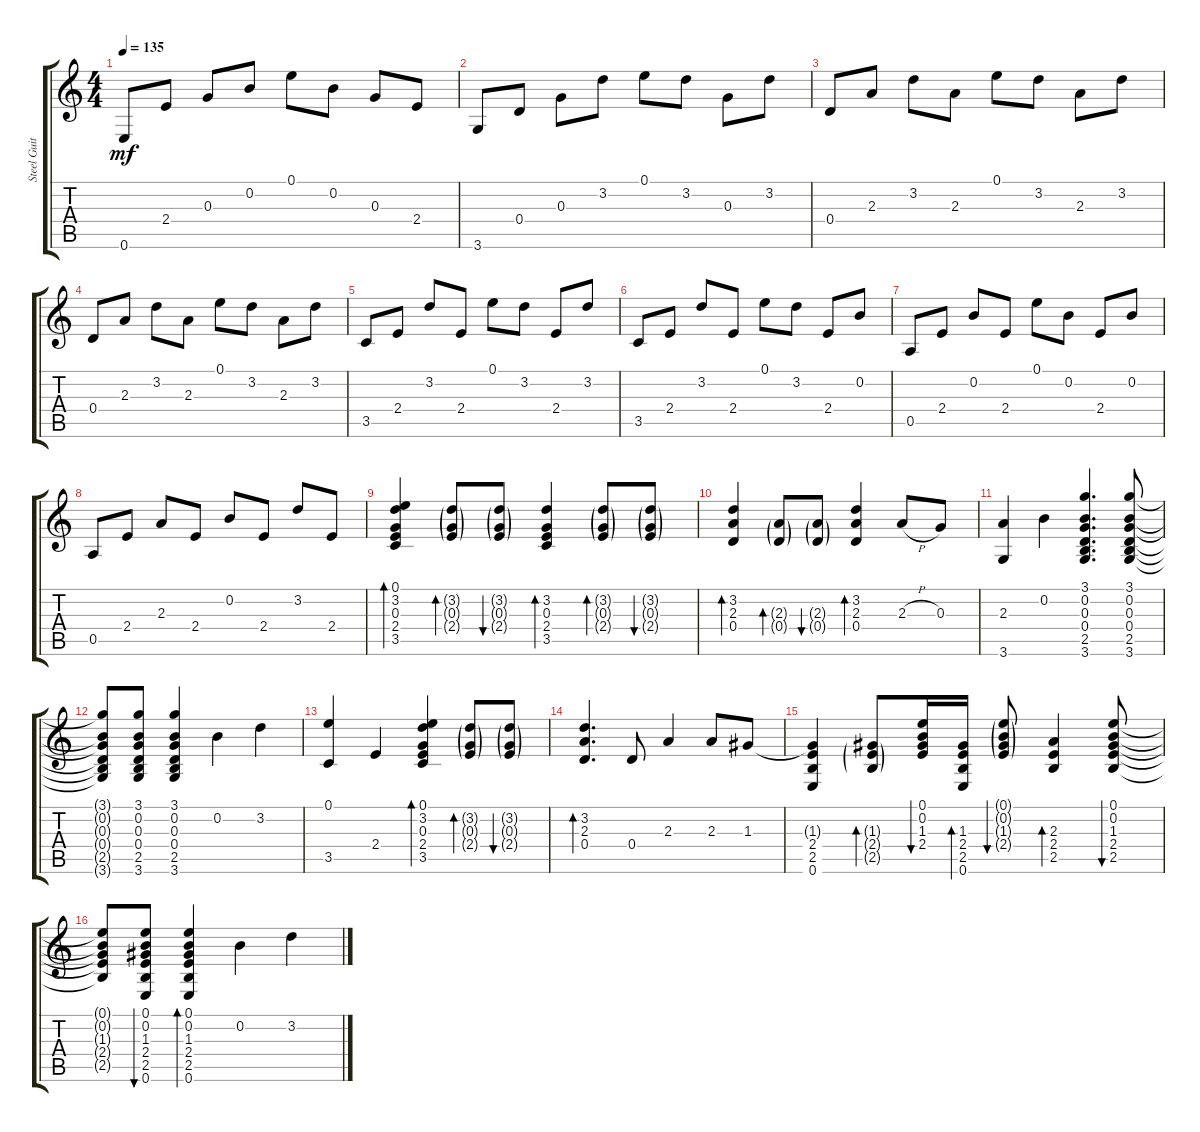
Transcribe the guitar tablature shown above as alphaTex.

\track ("Steel Guitar" "Steel Guit") {instrument acousticguitarsteel}
\staff {score tabs}
\tuning (E4 B3 G3 D3 A2 E2) {hide}
\ts (4 4)
\tempo 135
\clef g2
\ks c
0.6.8{dy mf instrument acousticguitarsteel} 2.4.8 0.3.8 0.2.8 0.1.8 0.2.8 0.3.8 2.4.8 |
3.6.8 0.4.8 0.3.8 3.2.8 0.1.8 3.2.8 0.3.8 3.2.8 |
0.4.8 2.3.8 3.2.8 2.3.8 0.1.8 3.2.8 2.3.8 3.2.8 |
0.4.8 2.3.8 3.2.8 2.3.8 0.1.8 3.2.8 2.3.8 3.2.8 |
3.5.8 2.4.8 3.2.8 2.4.8 0.1.8 3.2.8 2.4.8 3.2.8 |
3.5.8 2.4.8 3.2.8 2.4.8 0.1.8 3.2.8 2.4.8 0.2.8 |
0.5.8 2.4.8 0.2.8 2.4.8 0.1.8 0.2.8 2.4.8 0.2.8 |
0.5.8 2.4.8 2.3.8 2.4.8 0.2.8 2.4.8 3.2.8 2.4.8 |
(0.1 3.2 0.3 2.4 3.5).4{bd 60} (3.2{g} 0.3{g} 2.4{g}).8{bd 60} (3.2{g} 0.3{g} 2.4{g}).8{bu 60} (3.2 0.3 2.4 3.5).4{bd 30} (3.2{g} 0.3{g} 2.4{g}).8{bd 60} (3.2{g} 0.3{g} 2.4{g}).8{bu 60} |
(3.2 2.3 0.4).4{bd 30} (2.3{g} 0.4{g}).8{bd 30} (2.3{g} 0.4{g}).8{bu 30} (3.2 2.3 0.4).4{bd 30} 2.3{h}.8 0.3.8 |
(2.3 3.6).4 0.2.4 (3.1 0.2 0.3 0.4 2.5 3.6).4{d} (3.1 0.2 0.3 0.4 2.5 3.6).8 |
(3.1{t} 0.2{t} 0.3{t} 0.4{t} 2.5{t} 3.6{t}).8 (3.1 0.2 0.3 0.4 2.5 3.6).8 (3.1 0.2 0.3 0.4 2.5 3.6).4 0.2.4 3.2.4 |
(0.1 3.5).4 2.4.4 (0.1 3.2 0.3 2.4 3.5).4{bd 60} (3.2{g} 0.3{g} 2.4{g}).8{bd 60} (3.2{g} 0.3{g} 2.4{g}).8{bu 60} |
(3.2 2.3 0.4).4{d bd 30} 0.4.8 2.3.4 2.3.8 1.3.8 |
(1.3{t} 2.4 2.5 0.6).4 (1.3{g} 2.4{g} 2.5{g}).8{bd 30} (0.1 0.2 1.3 2.4).16{bu 30} (1.3 2.4 2.5 0.6).16{bd 30} (0.1{g} 0.2{g} 1.3{g} 2.4{g}).8{bu 30} (2.3 2.4 2.5).4{bd 30} (0.1 0.2 1.3 2.4 2.5).8{bu 30} |
(0.1{t} 0.2{t} 1.3{t} 2.4{t} 2.5{t}).8 (0.1 0.2 1.3 2.4 2.5 0.6).8{bu 30} (0.1 0.2 1.3 2.4 2.5 0.6).4{bd 30} 0.2.4 3.2.4
